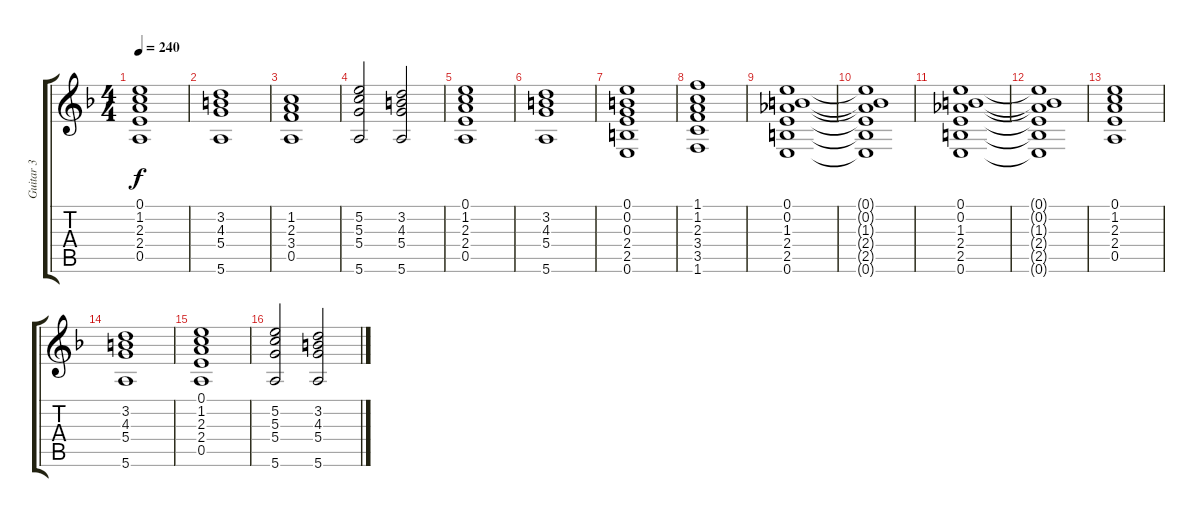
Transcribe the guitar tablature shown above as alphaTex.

\track ("Guitar 3" "Guitar 3") {instrument overdrivenguitar}
\staff {score tabs}
\tuning (E4 B3 G3 D3 A2 E2) {hide}
\ts (4 4)
\tempo 240
\clef g2
\ks f
(0.1 1.2 2.3 2.4 0.5).1{dy f} |
(3.2 4.3 5.4 5.6).1 |
(1.2 2.3 3.4 0.5).1 |
(5.2 5.3 5.4 5.6).2 (3.2 4.3 5.4 5.6).2 |
(0.1 1.2 2.3 2.4 0.5).1 |
(3.2 4.3 5.4 5.6).1 |
(0.1 0.2 0.3 2.4 2.5 0.6).1 |
(1.1 1.2 2.3 3.4 3.5 1.6).1 |
(0.1 0.2 1.3 2.4 2.5 0.6).1 |
(0.1{t} 0.2{t} 1.3{t} 2.4{t} 2.5{t} 0.6{t}).1 |
(0.1 0.2 1.3 2.4 2.5 0.6).1 |
(0.1{t} 0.2{t} 1.3{t} 2.4{t} 2.5{t} 0.6{t}).1 |
(0.1 1.2 2.3 2.4 0.5).1 |
(3.2 4.3 5.4 5.6).1 |
(0.1 1.2 2.3 2.4 0.5).1 |
(5.2 5.3 5.4 5.6).2 (3.2 4.3 5.4 5.6).2
